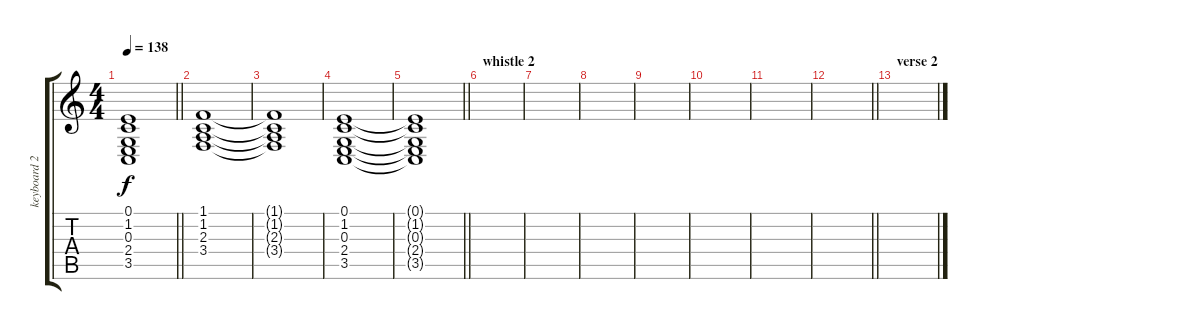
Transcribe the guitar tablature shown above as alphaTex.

\track ("keyboard 2" "keyboard 2") {instrument choiraahs}
\staff {score tabs}
\tuning (E4 B3 G3 D3 A2 E2) {hide}
\ts (4 4)
\tempo 138
\clef g2
\barLineRight lightlight
\ks c
(0.1{t} 1.2{t} 0.3{t} 2.4{t} 3.5{t}).1{dy f} |
(1.1 1.2 2.3 3.4).1 |
(1.1{t} 1.2{t} 2.3{t} 3.4{t}).1 |
(0.1 1.2 0.3 2.4 3.5).1 |
\barLineRight lightlight
(0.1{t} 1.2{t} 0.3{t} 2.4{t} 3.5{t}).1 |
\section ("" "whistle 2")
|
|
|
|
|
|
\barLineRight lightlight
|
\section ("" "verse 2")
